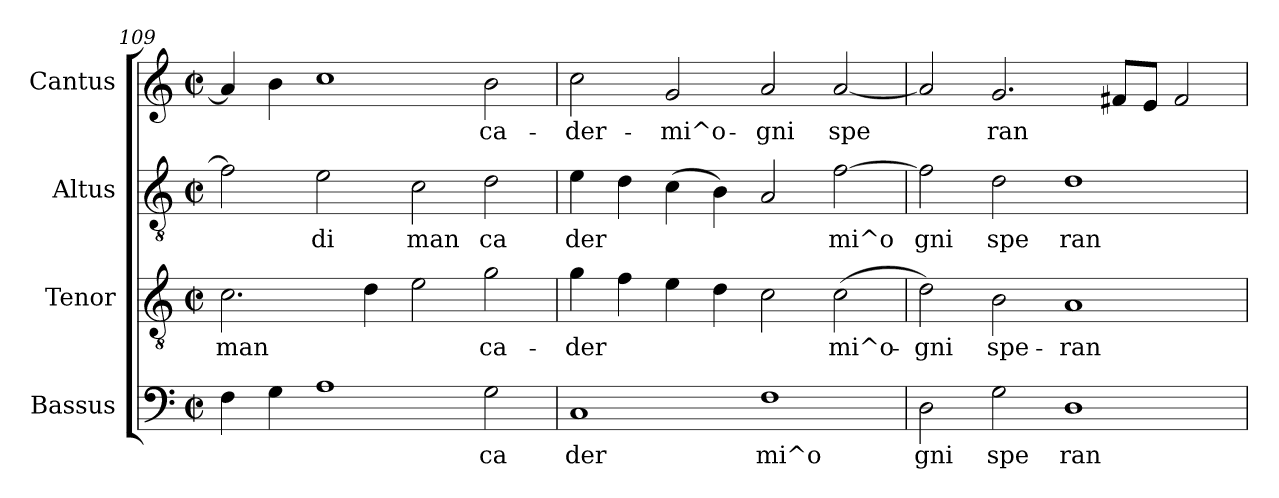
**kern	**text	**kern	**text	**kern	**text	**kern	**text
*part4	*part4	*part3	*part3	*part2	*part2	*part1	*part1
*staff4	*staff4	*staff3	*staff3	*staff2	*staff2	*staff1	*staff1
*I"Bassus	*	*I"Tenor	*	*I"Altus	*	*I"Cantus	*
*I'Bassus	*	*I'Tenor	*	*I'Altus	*	*I'Cantus	*
*clefF4	*	*clefGv2	*	*clefGv2	*	*clefG2	*
*k[]	*	*k[]	*	*k[]	*	*k[]	*
*C:	*	*C:	*	*C:	*	*C:	*
*M2/2	*	*M2/2	*	*M2/2	*	*M2/2	*
*met(c|)	*	*met(c|)	*	*met(c|)	*	*met(c|)	*
=109	=109	=109	=109	=109	=109	=109	=109
!	!LO:LY:b:cj	!	!LO:LY:b:cj	!	!LO:LY:b:cj	!	!LO:LY:b:cj
4F\	.	2.c\	man	2f\]	.	4a/]	.
!	!LO:LY:b:cj	!	!	!	!	!	!LO:LY:b:cj
4G\	.	.	.	.	.	4b\	.
!	!LO:LY:b:cj	!	!	!	!LO:LY:b:cj	!	!LO:LY:b:cj
1A	.	.	.	2e\	di	1cc	.
!	!	!	!LO:LY:b:cj	!	!	!	!
.	.	4d\	.	.	.	.	.
!	!	!	!LO:LY:b:cj	!	!LO:LY:b:cj	!	!
.	.	2e\	.	2c\	man	.	.
!	!LO:LY:b:cj	!	!LO:LY:b:cj	!	!LO:LY:b:cj	!	!LO:LY:b:cj
2G\	ca	2g\	ca-	2d\	ca	2b\	ca-
=110	=110	=110	=110	=110	=110	=110	=110
!	!LO:LY:b:cj	!	!LO:LY:b:cj	!	!LO:LY:b:cj	!	!LO:LY:b:cj
1C	der	4g\	-der-	4e\	der	2cc\	-der-
!	!	!	!LO:LY:b:cj	!	!LO:LY:b:cj	!	!
.	.	4f\	--	4d\	.	.	.
!	!	!	!LO:LY:b:cj	!	!LO:LY:b:cj	!	!LO:LY:b:cj
.	.	4e\	--	(>4c\	.	2g/	-mi^o-
!	!	!	!LO:LY:b:cj	!	!LO:LY:b:cj	!	!
.	.	4d\	--	4B\)	.	.	.
!	!LO:LY:b:cj	!	!LO:LY:b:cj	!	!LO:LY:b:cj	!	!LO:LY:b:cj
1F	mi^o	2c\	--	2A/	.	2a/	-gni
!	!	!	!LO:LY:b:cj	!	!LO:LY:b:cj	!	!LO:LY:b:cj
.	.	(<2c\	-mi^o-	[<2f\	mi^o	[<2a/	spe-
=111	=111	=111	=111	=111	=111	=111	=111
!	!LO:LY:b:cj	!	!LO:LY:b:cj	!	!LO:LY:b:cj	!	!LO:LY:b:cj
2D\	gni	2d\)	-gni	2f\]	gni	2a/]	--
!	!LO:LY:b:cj	!	!LO:LY:b:cj	!	!LO:LY:b:cj	!	!LO:LY:b:cj
2G\	spe	2B\	spe-	2d\	spe	2.g/	-ran-
!	!LO:LY:b:cj	!	!LO:LY:b:cj	!	!LO:LY:b:cj	!	!
1D	ran	1A	-ran-	1d	ran	.	.
!	!	!	!	!	!	!	!LO:LY:b:cj
.	.	.	.	.	.	8f#/L	--
!	!	!	!	!	!	!	!LO:LY:b:cj
.	.	.	.	.	.	8e/J	--
!	!	!	!	!	!	!	!LO:LY:b:cj
.	.	.	.	.	.	2f#/	--
=	=	=	=	=	=	=	=
*-	*-	*-	*-	*-	*-	*-	*-
